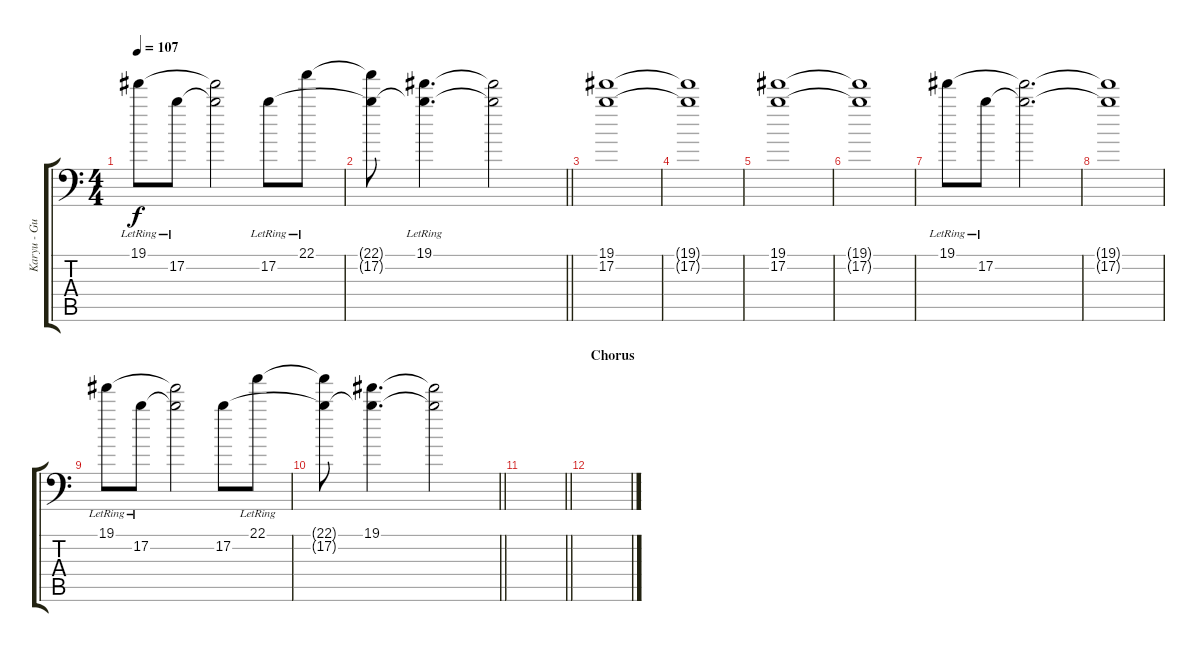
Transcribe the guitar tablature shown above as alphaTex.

\track ("Karyu - Guitar 1" "Karyu - Gu") {instrument distortionguitar}
\staff {score tabs}
\tuning (B3 Gb3 D3 A2 E2 A1) {hide}
\ts (4 4)
\tempo 107
\clef f4
\ks c
19.1{lr}.8{dy f} 17.2{lr}.8 (19.1{t} 17.2{t}).2 17.2{lr}.8 22.1{lr}.8 |
\barLineRight lightlight
(22.1{t} 17.2{t}).8 (19.1{lr} 17.2{t}).4{d} (19.1{t} 17.2{t}).2 |
\section ("" "")
(19.1 17.2).1 |
(19.1{t} 17.2{t}).1 |
(19.1 17.2).1 |
(19.1{t} 17.2{t}).1 |
19.1{lr}.8 17.2{lr}.8 (19.1{t} 17.2{t}).2{d} |
(19.1{t} 17.2{t}).1 |
19.1{lr}.8 17.2{lr}.8 (19.1{t} 17.2{t}).2 17.2.8 22.1{lr}.8 |
\barLineRight lightlight
(22.1{t} 17.2{t}).8 (19.1 17.2{t}).4{d} (19.1{t} 17.2{t}).2 |
\barLineRight lightlight
|
\section ("" "Chorus")
